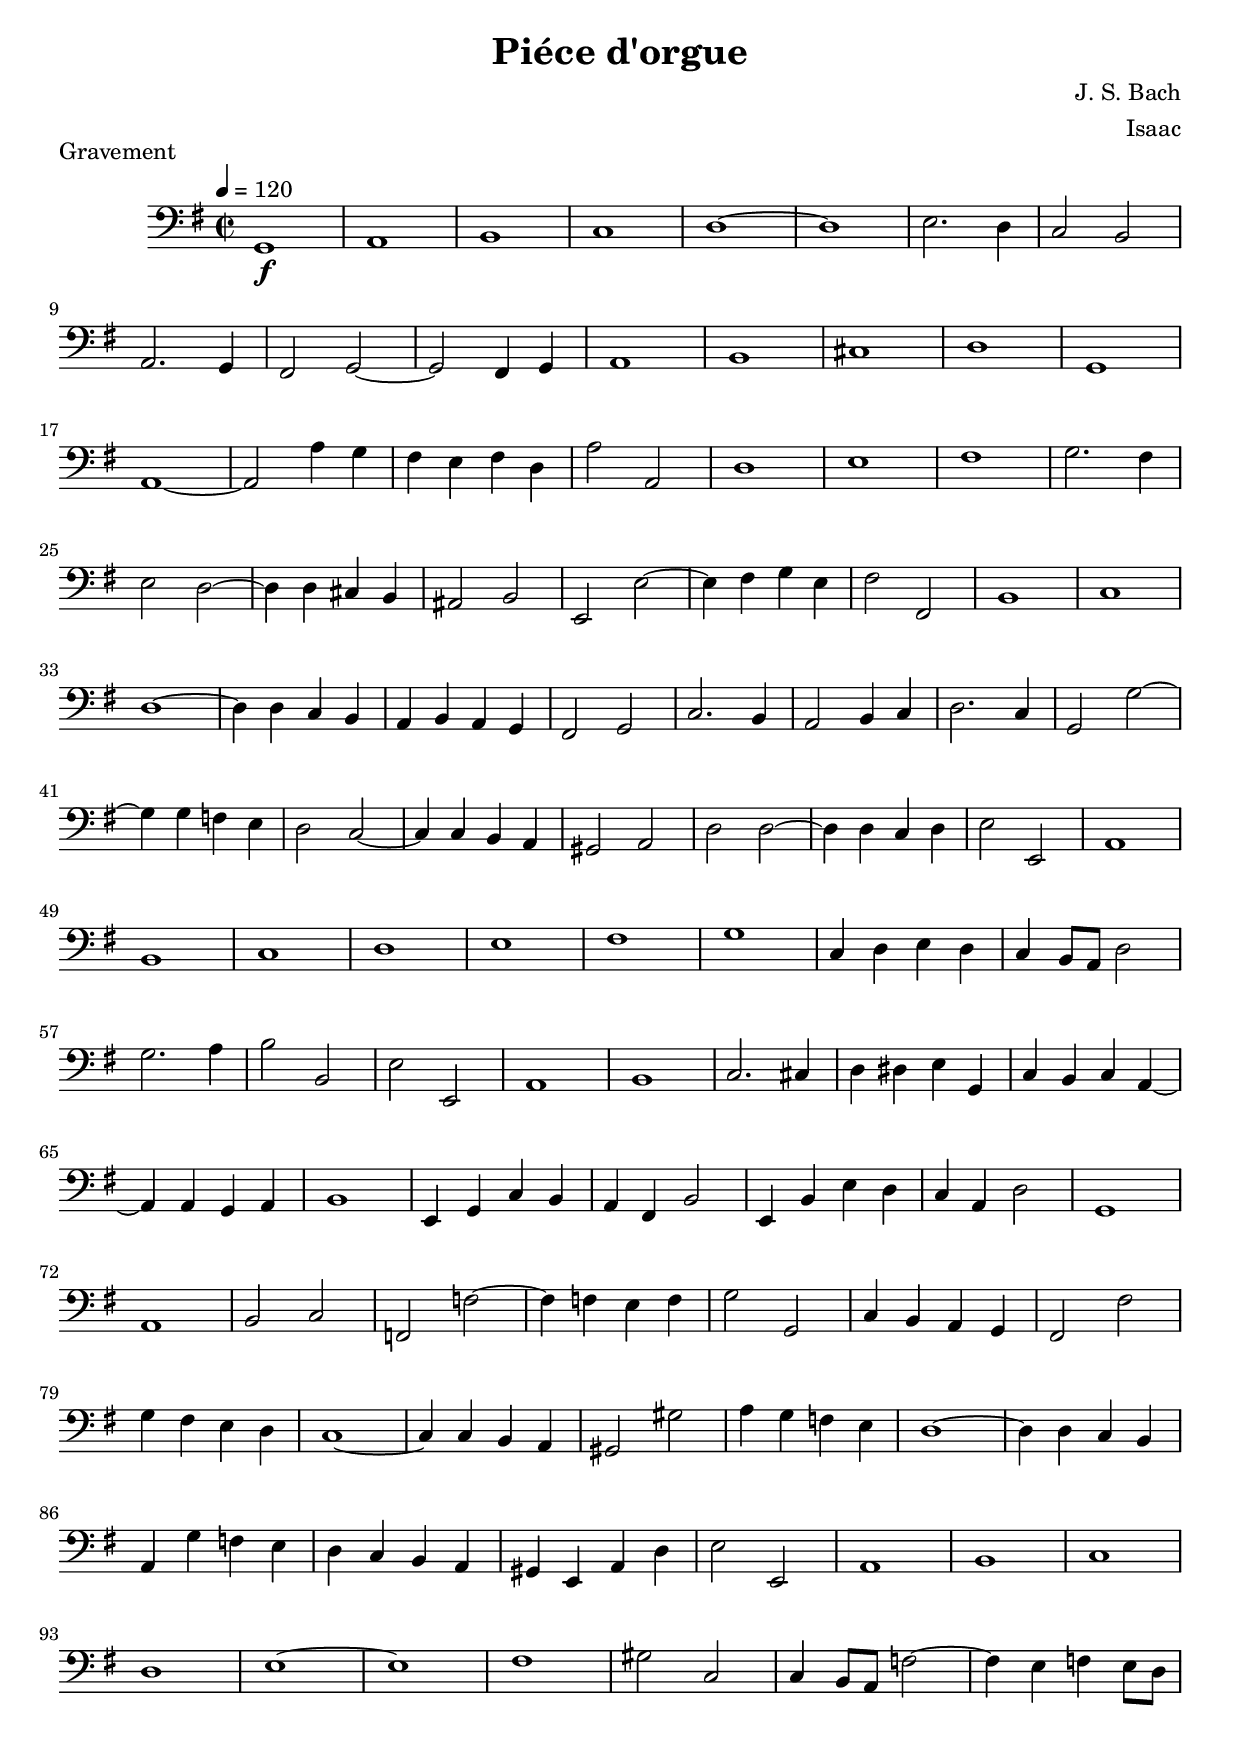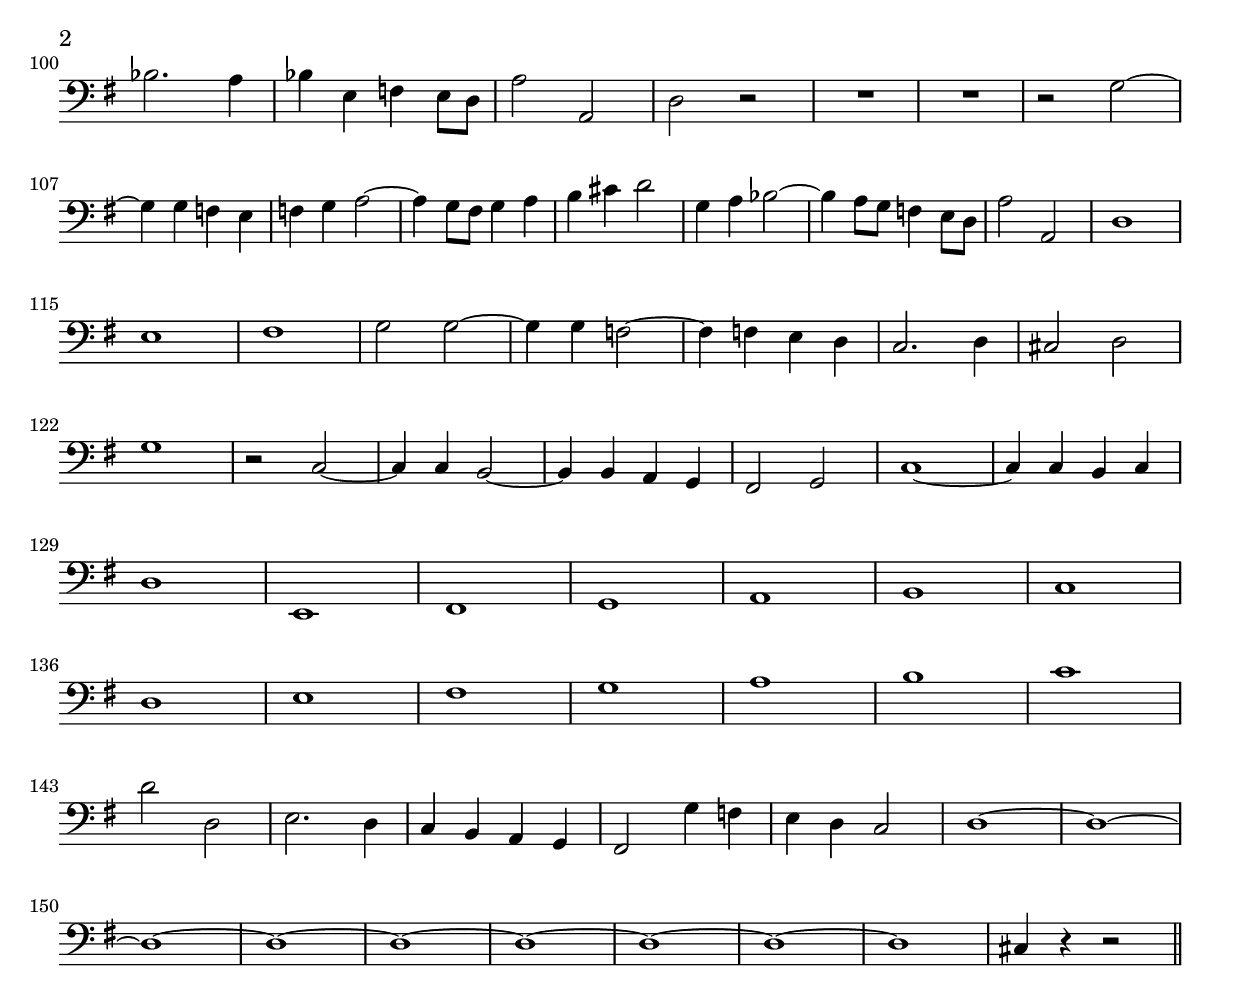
\version "2.22.1"
\version "2.22.1"

% all slurs mine

dbl = \relative g, {
  % page 1
  g1\f | a | b | c | d~ |1 | e2. d4 | c2 b | \break
  a2. g4 | fis2 g~ | 2 fis4 g | a1 | b | cis | d | g, | \break
  a~ | 2 a'4 g | fis e fis d | a'2 a, | d1 | e | fis | g2. fis4 | \break
  e2 d~ | 4 d cis b | ais2 b | e, e'~ | 4 fis g e | fis2 fis, | b1 | c | \break
  % next line 7th bar low d out of range, -> c
  d~ | 4 d c b | a b a g | fis2 g | c2. b4 | a2 b4 c | d2. c4 | g2 g'~ | \break

  % page 2
  % next line 4th bar low d out of range, -> d
  4 g f e | d2 c~ | 4 c b a | gis2 a | d d~ | 4 d c d | e2 e, | a1 | \break
  b | c | d | e | fis | g | c,4 d e d | c b8 a d2 | \break
  g2. a4 | b2 b, | e e, | a1 | b | c2. cis4 | d dis e g, | c b c a~ | \break
  % next line 2nd bar low b out of range, -> extend previous
  4 a g a | b1 | e,4 g c b | a fis b2 | e,4 b' e d | c a d2 | g,1 | \break
  a | b2 c | f, f'~ | 4 f e f  | g2 g, | c4 b a g | fis2 fis' | \break

  % page 3
  g4 fis e d | c1~ | 4 c b a | gis2 gis' | a4 g f e | d1~ | 4 d c b | \break
  a g' f e | d c b a | gis e a d | e2 e, | a1 | b | c | \break
  d | e~ | 1 | fis | gis2 c, | 4 b8 a f'2~ | 4 e f e8 d | \break
  bes'2. a4 | bes e, f e8 d | a'2 a, | d r | R1*2 | r2 g~ | \break
  4 g f e | f g a2~ | 4 g8 fis g4 a | b cis d2 | g,4 a bes2~ | 4 a8 g f4 e8 d | a'2 a, | d1 | \break

  % page 4
  e | fis | g2 g~ | 4 g f2~ | 4 f e d | c2. d4 | cis2 d | \break
  g1 | r2 c,~ | 4 c b2~ | 4 b a g | fis2 g | c1~ | 4 c b c | \break
  % next line 1st bar low d out of range, -> extend previous
  d1 | e, | fis | g | a | b | c | \break
  d | e | fis | g | a | b | c | \break
  % next line 5th bar low d,c & 6/7th bars out of range, -> bar 4-5 decending pattern up 1 8ve + whole tied note up 1 8ve
  d2  d, | e2. d4 | c b a g | fis2 g'4 f | e d c2 | d1~ | 1~ | \break
  % cont. up 8ve
  1~ | 1~ | 1~ | 1~ | 1~ | 1~ | 1 | cis4 r r2 \bar "||"
}


\header {
  title = "Piéce d'orgue"
  composer = "J. S. Bach"
  arranger = "Isaac"
}

\score {
  \header {
    piece = "Gravement"
  }
  \new Staff \with {midiInstrument = "contrabass"} {
    \tempo 4=120
    \clef "bass"
    \time 2/2
    \key g \major
    \new Voice = "bass" { \dbl }
  }

  \layout {}
}

\score {
  <<
    \new Staff \with {midiInstrument = "contrabass"} {
      \tempo 4=120
      \clef "bass"
      \time 2/2
      \key g \major
      \new Voice { \dbl }
    }
    \new Staff \with {midiInstrument = "contrabass"} {
      \tempo 4=120
      \clef "bass"
      \time 2/2
      \key g \major
      \new Voice { \dbl }
    }
    \new Staff \with {midiInstrument = "contrabass"} {
      \tempo 4=120
      \clef "bass"
      \time 2/2
      \key g \major
      \new Voice { \dbl }
    }
    \new Staff \with {midiInstrument = "contrabass"} {
      \tempo 4=120
      \clef "bass"
      \time 2/2
      \key g \major
      \new Voice { \dbl }
    }
  >>

  \midi {}
}
